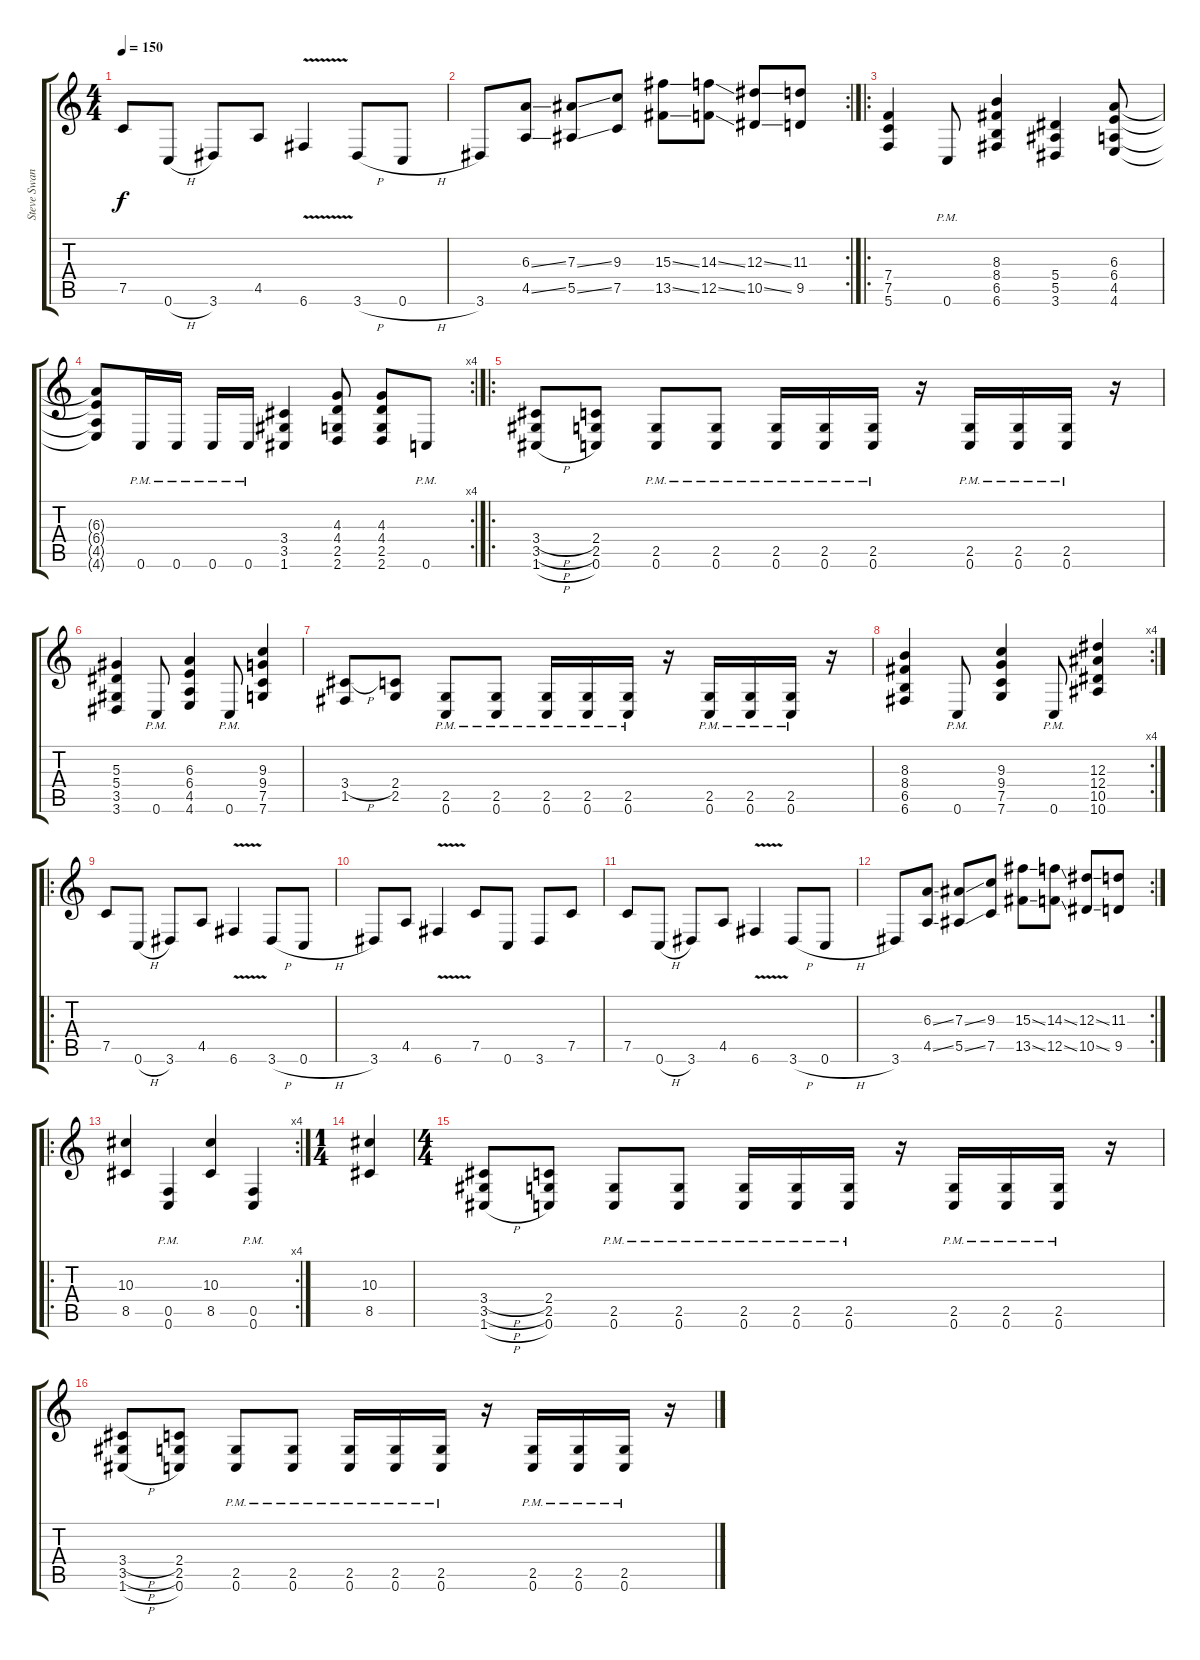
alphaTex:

\track ("Steve Swanson" "Steve Swan") {instrument distortionguitar}
\staff {score tabs}
\tuning (C4 G3 Eb3 Bb2 F2 C2) {hide}
\ts (4 4)
\tempo 150
\clef g2
\ks c
7.5.8{dy f} 0.6{h}.8 3.6.8 4.5.8 6.6{v}.4 3.6{h}.8 0.6{h}.8 |
\rc 2
3.6.8 (6.3{ss} 4.5{ss}).8 (7.3{ss} 5.5{ss}).8 (9.3 7.5).8 (15.3{ss} 13.5{ss}).8 (14.3{ss} 12.5{ss}).8 (12.3{ss} 10.5{ss}).8 (11.3 9.5).8 |
\ro
(7.4 7.5 5.6).4 0.6{pm}.8 (8.3 8.4 6.5 6.6).4 (5.4 5.5 3.6).4 (6.3 6.4 4.5 4.6).8 |
\rc 4
(6.3{t} 6.4{t} 4.5{t} 4.6{t}).8 0.6{pm}.16 0.6{pm}.16 0.6{pm}.16 0.6{pm}.16 (3.4 3.5 1.6).4 (4.3 4.4 2.5 2.6).8 (4.3 4.4 2.5 2.6).8 0.6{pm}.8 |
\ro
(3.4{h} 3.5{h} 1.6{h}).8 (2.4 2.5 0.6).8 (2.5{pm} 0.6{pm}).8 (2.5{pm} 0.6{pm}).8 (2.5{pm} 0.6{pm}).16 (2.5{pm} 0.6{pm}).16 (2.5{pm} 0.6{pm}).16 r.16 (2.5{pm} 0.6{pm}).16 (2.5{pm} 0.6{pm}).16 (2.5{pm} 0.6{pm}).16 r.16 |
(5.3 5.4 3.5 3.6).4 0.6{pm}.8 (6.3 6.4 4.5 4.6).4 0.6{pm}.8 (9.3 9.4 7.5 7.6).4 |
(3.4{h} 1.5).8 (2.4 2.5).8 (2.5{pm} 0.6{pm}).8 (2.5{pm} 0.6{pm}).8 (2.5{pm} 0.6{pm}).16 (2.5{pm} 0.6{pm}).16 (2.5{pm} 0.6{pm}).16 r.16 (2.5{pm} 0.6{pm}).16 (2.5{pm} 0.6{pm}).16 (2.5{pm} 0.6{pm}).16 r.16 |
\rc 4
(8.3 8.4 6.5 6.6).4 0.6{pm}.8 (9.3 9.4 7.5 7.6).4 0.6{pm}.8 (12.3 12.4 10.5 10.6).4 |
\ro
7.5.8 0.6{h}.8 3.6.8 4.5.8 6.6{v}.4 3.6{h}.8 0.6{h}.8 |
3.6.8 4.5.8 6.6{v}.4 7.5.8 0.6.8 3.6.8 7.5.8 |
7.5.8 0.6{h}.8 3.6.8 4.5.8 6.6{v}.4 3.6{h}.8 0.6{h}.8 |
\rc 2
3.6.8 (6.3{ss} 4.5{ss}).8 (7.3{ss} 5.5{ss}).8 (9.3 7.5).8 (15.3{ss} 13.5{ss}).8 (14.3{ss} 12.5{ss}).8 (12.3{ss} 10.5{ss}).8 (11.3 9.5).8 |
\ro
\rc 4
(10.3 8.5).4 (0.5{pm} 0.6{pm}).4 (10.3 8.5).4 (0.5{pm} 0.6{pm}).4 |
\ts (1 4)
(10.3 8.5).4 |
\ts (4 4)
(3.4{h} 3.5{h} 1.6{h}).8 (2.4 2.5 0.6).8 (2.5{pm} 0.6{pm}).8 (2.5{pm} 0.6{pm}).8 (2.5{pm} 0.6{pm}).16 (2.5{pm} 0.6{pm}).16 (2.5{pm} 0.6{pm}).16 r.16 (2.5{pm} 0.6{pm}).16 (2.5{pm} 0.6{pm}).16 (2.5{pm} 0.6{pm}).16 r.16 |
(3.4{h} 3.5{h} 1.6{h}).8 (2.4 2.5 0.6).8 (2.5{pm} 0.6{pm}).8 (2.5{pm} 0.6{pm}).8 (2.5{pm} 0.6{pm}).16 (2.5{pm} 0.6{pm}).16 (2.5{pm} 0.6{pm}).16 r.16 (2.5{pm} 0.6{pm}).16 (2.5{pm} 0.6{pm}).16 (2.5{pm} 0.6{pm}).16 r.16
